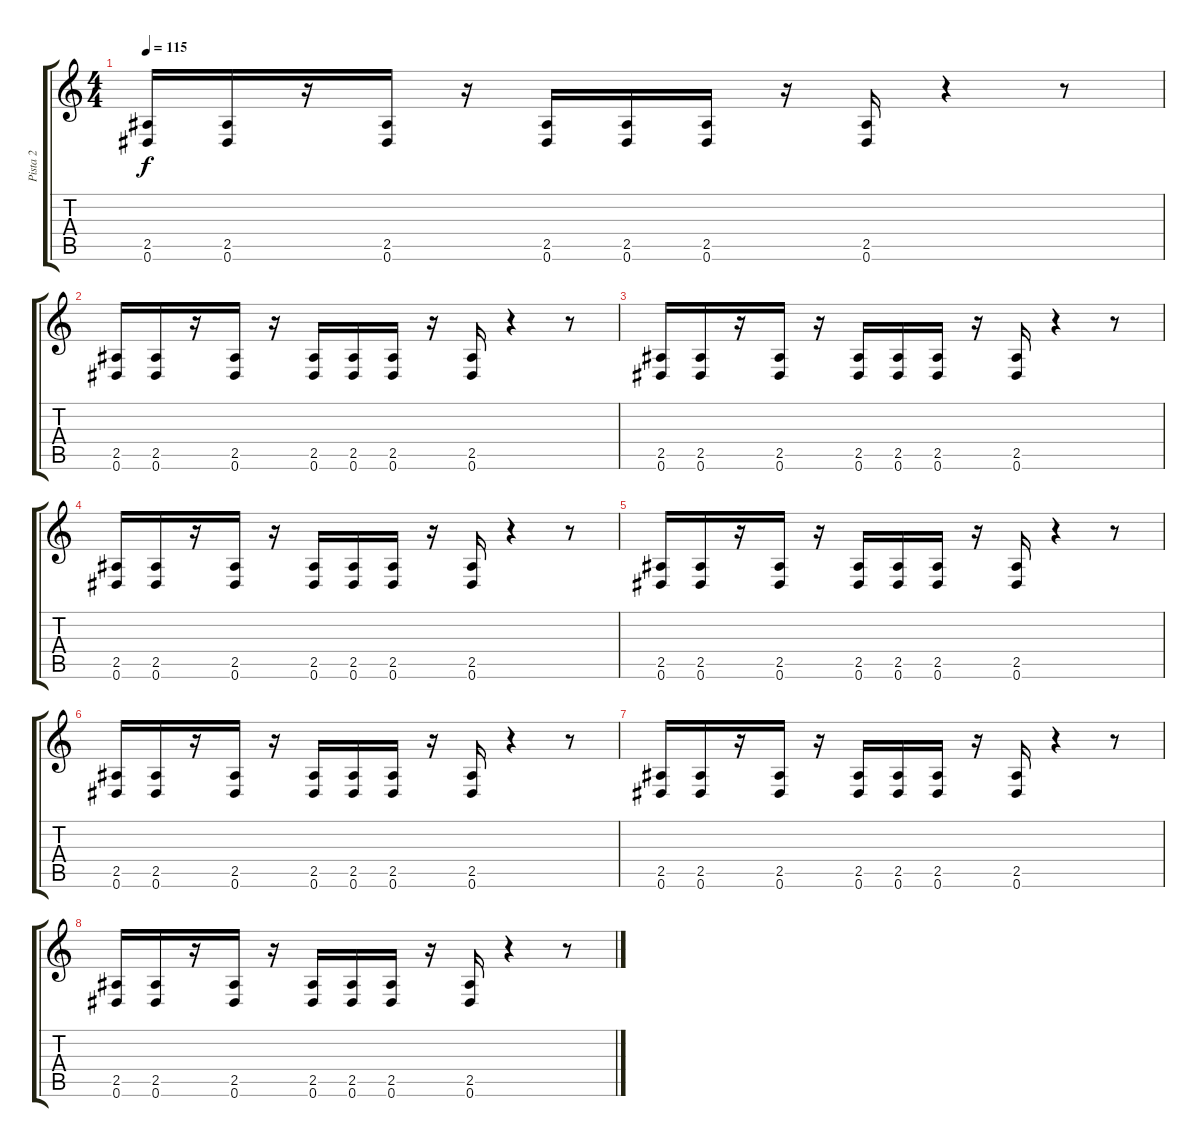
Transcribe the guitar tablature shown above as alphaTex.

\track ("Pista 2" "Pista 2") {instrument distortionguitar}
\staff {score tabs}
\tuning (Eb4 Bb3 Gb3 Db3 Ab2 Eb2) {hide}
\ts (4 4)
\tempo 115
\clef g2
\ks c
(2.5 0.6).16{dy f} (2.5 0.6).16 r.16 (2.5 0.6).16 r.16 (2.5 0.6).16 (2.5 0.6).16 (2.5 0.6).16 r.16 (2.5 0.6).16 r.4 r.8 |
(2.5 0.6).16 (2.5 0.6).16 r.16 (2.5 0.6).16 r.16 (2.5 0.6).16 (2.5 0.6).16 (2.5 0.6).16 r.16 (2.5 0.6).16 r.4 r.8 |
(2.5 0.6).16 (2.5 0.6).16 r.16 (2.5 0.6).16 r.16 (2.5 0.6).16 (2.5 0.6).16 (2.5 0.6).16 r.16 (2.5 0.6).16 r.4 r.8 |
(2.5 0.6).16 (2.5 0.6).16 r.16 (2.5 0.6).16 r.16 (2.5 0.6).16 (2.5 0.6).16 (2.5 0.6).16 r.16 (2.5 0.6).16 r.4 r.8 |
(2.5 0.6).16 (2.5 0.6).16 r.16 (2.5 0.6).16 r.16 (2.5 0.6).16 (2.5 0.6).16 (2.5 0.6).16 r.16 (2.5 0.6).16 r.4 r.8 |
(2.5 0.6).16 (2.5 0.6).16 r.16 (2.5 0.6).16 r.16 (2.5 0.6).16 (2.5 0.6).16 (2.5 0.6).16 r.16 (2.5 0.6).16 r.4 r.8 |
(2.5 0.6).16 (2.5 0.6).16 r.16 (2.5 0.6).16 r.16 (2.5 0.6).16 (2.5 0.6).16 (2.5 0.6).16 r.16 (2.5 0.6).16 r.4 r.8 |
(2.5 0.6).16 (2.5 0.6).16 r.16 (2.5 0.6).16 r.16 (2.5 0.6).16 (2.5 0.6).16 (2.5 0.6).16 r.16 (2.5 0.6).16 r.4 r.8
